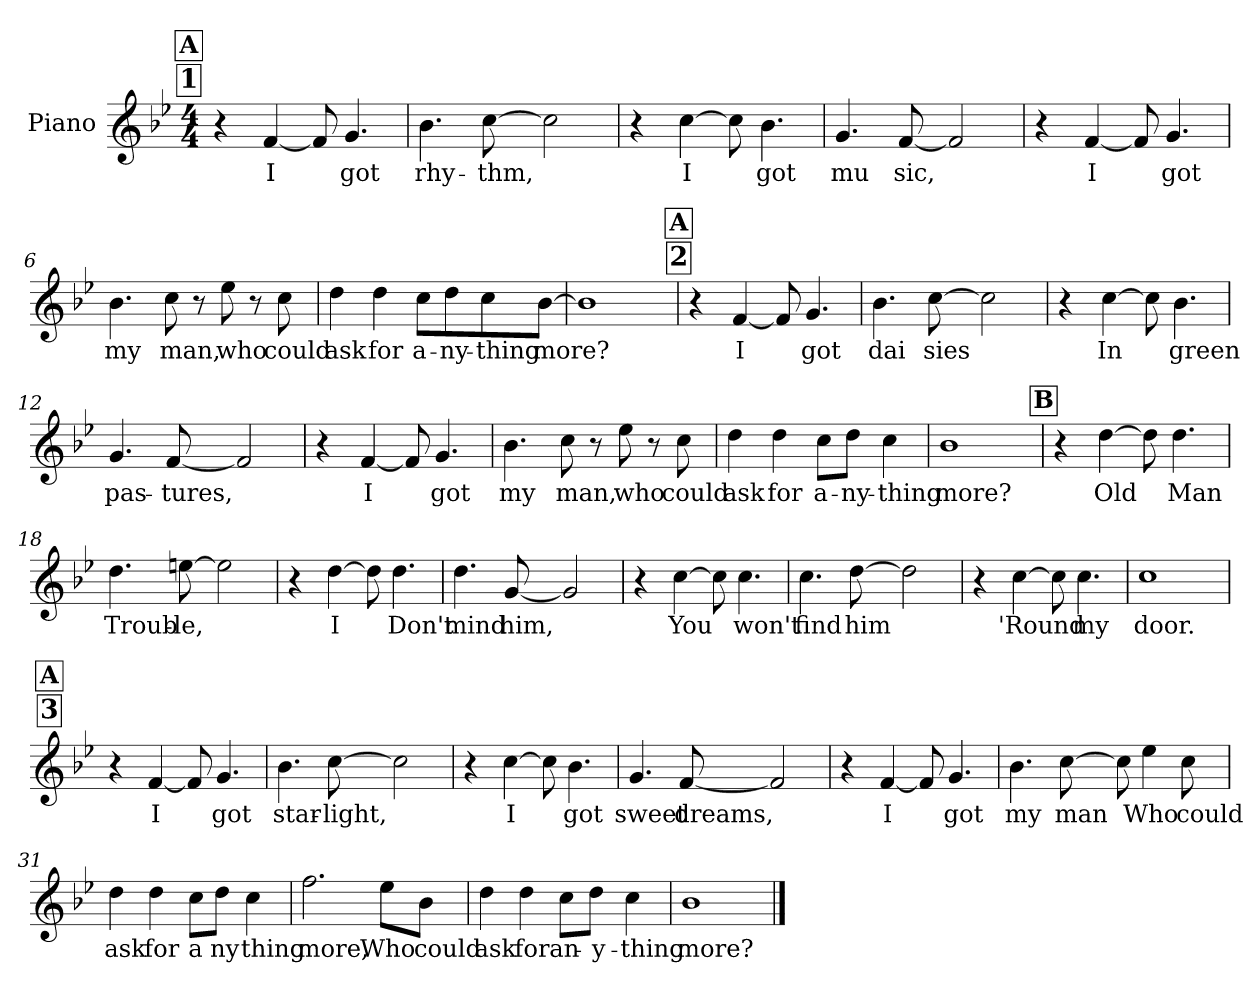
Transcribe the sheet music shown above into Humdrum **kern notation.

**kern	**text
*part1	*part1
*staff1	*staff1
*I"Piano	*
*I'Pno.	*
*clefG2	*
*k[b-e-]	*
*M4/4	*
!!LO:REH:place=s1:a:t=1
!!LO:REH:place=s1:a:fs=14:t=A
=1	=1
4r	.
!	!LO:LY:b
[4f/	I
8f/]	.
!	!LO:LY:b
4.g/	got
=2	=2
!	!LO:LY:b
4.b-\	rhy-
!	!LO:LY:b
[8cc\	-thm,
2cc\]	.
=3	=3
4r	.
!	!LO:LY:b
[4cc\	I
8cc\]	.
!	!LO:LY:b
4.b-\	got
=4	=4
!	!LO:LY:b
4.g/	mu
!	!LO:LY:b
[8f/	sic,
2f/]	.
!!LO:LB:g=z
=5	=5
4r	.
!	!LO:LY:b
[4f/	I
8f/]	.
!	!LO:LY:b
4.g/	got
=6	=6
!	!LO:LY:b
4.b-\	my
!	!LO:LY:b
8cc\	man,
8r	.
!	!LO:LY:b
8ee-\	who
8r	.
!	!LO:LY:b
8cc\	could
=7	=7
!	!LO:LY:b
4dd\	ask
!	!LO:LY:b
4dd\	for
!	!LO:LY:b
8cc\L	a-
!	!LO:LY:b
8dd\	-ny-
!	!LO:LY:b
8cc\	-thing
!	!LO:LY:b
[8b-\J	more?
=8	=8
1b-]	.
!!LO:LB:g=z
!!LO:REH:place=s1:a:t=2
!!LO:REH:place=s1:a:fs=14:t=A
=9	=9
4r	.
!	!LO:LY:b
[4f/	I
8f/]	.
!	!LO:LY:b
4.g/	got
=10	=10
!	!LO:LY:b
4.b-\	dai
!	!LO:LY:b
[8cc\	-sies
2cc\]	.
=11	=11
4r	.
!	!LO:LY:b
[4cc\	In
8cc\]	.
!	!LO:LY:b
4.b-\	green
=12	=12
!	!LO:LY:b
4.g/	pas-
!	!LO:LY:b
[8f/	-tures,
2f/]	.
!!LO:LB:g=z
=13	=13
4r	.
!	!LO:LY:b
[4f/	I
8f/]	.
!	!LO:LY:b
4.g/	got
=14	=14
!	!LO:LY:b
4.b-\	my
!	!LO:LY:b
8cc\	man,
8r	.
!	!LO:LY:b
8ee-\	who
8r	.
!	!LO:LY:b
8cc\	could
=15	=15
!	!LO:LY:b
4dd\	ask
!	!LO:LY:b
4dd\	for
!	!LO:LY:b
8cc\L	a-
!	!LO:LY:b
8dd\J	-ny-
!	!LO:LY:b
4cc\	-thing
=16	=16
!	!LO:LY:b
1b-	more?
!!LO:LB:g=z
!!LO:REH:place=s1:a:fs=14:t=B
=17	=17
4r	.
!	!LO:LY:b
[4dd\	Old
8dd\]	.
!	!LO:LY:b
4.dd\	Man
=18	=18
!	!LO:LY:b
4.dd\	Troub-
!	!LO:LY:b
[8een\	le,
2ee\]	.
=19	=19
4r	.
!	!LO:LY:b
[4dd\	I
8dd\]	.
!	!LO:LY:b
4.dd\	Don't
=20	=20
!	!LO:LY:b
4.dd\	mind
!	!LO:LY:b
[8g/	him,
2g/]	.
!!LO:LB:g=z
=21	=21
4r	.
!	!LO:LY:b
[4cc\	You
8cc\]	.
!	!LO:LY:b
4.cc\	won't
=22	=22
!	!LO:LY:b
4.cc\	find
!	!LO:LY:b
[8dd\	him
2dd\]	.
=23	=23
4r	.
!	!LO:LY:b
[4cc\	'Round
8cc\]	.
!	!LO:LY:b
4.cc\	my
=24	=24
!	!LO:LY:b
1cc	door.
!!LO:LB:g=z
!!LO:REH:place=s1:a:t=3
!!LO:REH:place=s1:a:fs=14:t=A
=25	=25
4r	.
!	!LO:LY:b
[4f/	I
8f/]	.
!	!LO:LY:b
4.g/	got
=26	=26
!	!LO:LY:b
4.b-\	star-
!	!LO:LY:b
[8cc\	-light,
2cc\]	.
=27	=27
4r	.
!	!LO:LY:b
[4cc\	I
8cc\]	.
!	!LO:LY:b
4.b-\	got
=28	=28
!	!LO:LY:b
4.g/	sweet
!	!LO:LY:b
[8f/	dreams,
2f/]	.
!!LO:LB:g=z
=29	=29
4r	.
!	!LO:LY:b
[4f/	I
8f/]	.
!	!LO:LY:b
4.g/	got
=30	=30
!	!LO:LY:b
4.b-\	my
!	!LO:LY:b
[8cc\	man
8cc\]	.
!	!LO:LY:b
4ee-\	Who
!	!LO:LY:b
8cc\	could
=31	=31
!	!LO:LY:b
4dd\	ask
!	!LO:LY:b
4dd\	for
!	!LO:LY:b
8cc\L	a
!	!LO:LY:b
8dd\J	ny
!	!LO:LY:b
4cc\	-thing
=32	=32
!	!LO:LY:b
2.ff\	more,
!	!LO:LY:b
8ee-\L	Who
!	!LO:LY:b
8b-\J	could
=33	=33
!	!LO:LY:b
4dd\	ask
!	!LO:LY:b
4dd\	for
!	!LO:LY:b
8cc\L	an-
!	!LO:LY:b
8dd\J	-y-
!	!LO:LY:b
4cc\	-thing
=34	=34
!	!LO:LY:b
1b-	more?
==	==
*-	*-
